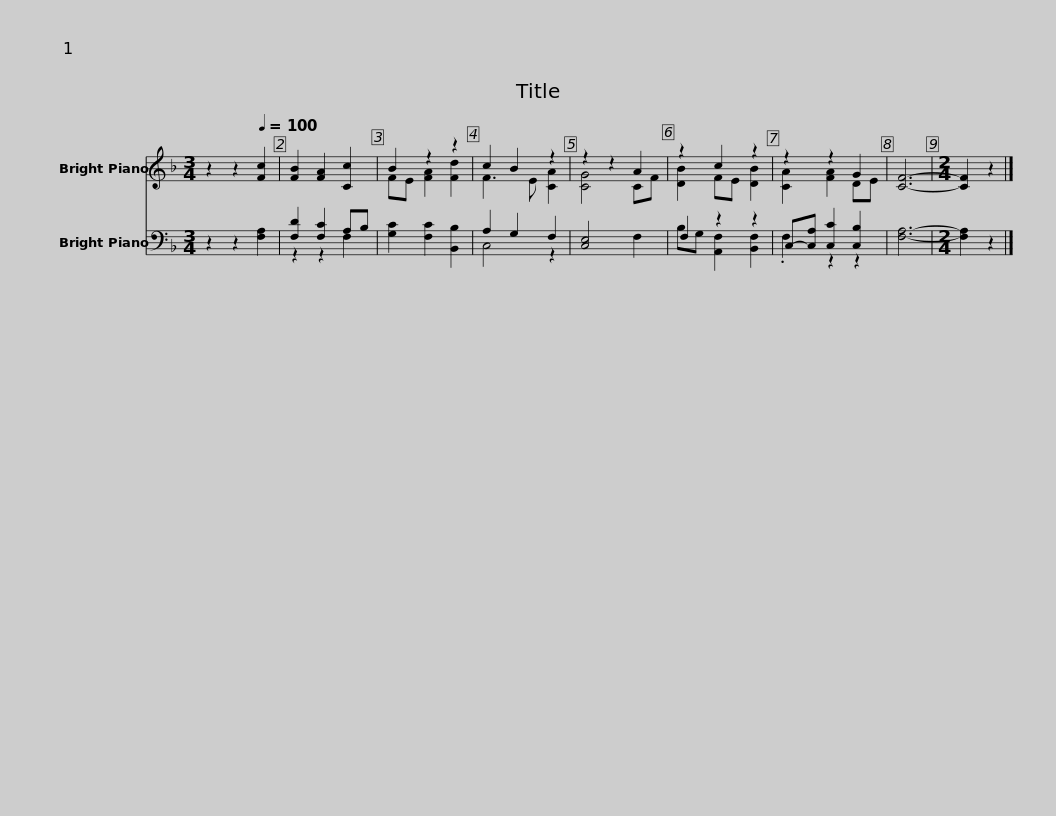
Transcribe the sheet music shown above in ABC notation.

X:1
%%score ( 1 2 ) ( 3 4 )
L:1/8
M:3/4
I:linebreak $
K:F
V:1 treble
V:2 treble
V:3 bass
V:4 bass
V:1
 z2 z2[Q:1/4=100] [Fc]2 | [FB]2 [FA]2 [Cc]2 | B2 z2 z2 | c2 B2 z2 | z2 z2 A2 | %5
 z2 c2 z2 | z2 z2 G2 | [CF]6- |$[M:2/4] [CF]2 z2 |] %9
V:2
 x6 | x6 | FE [FA]2 [Fd]2 | F3 E [CA]2 | [CG]4 CF | %5
 [DB]2 FE [DB]2 | [CA]2 [FA]2 DE | x6 |$[M:2/4] x4 |] %9
V:3
 z2 z2 [F,A,]2 | [F,D]2 [F,C]2 A,B, | [G,C]2 [F,C]2 [B,,B,]2 | A,2 G,2 F,2 | [C,E,]4 F,2 | %5
 F,2 z2 z2 | C,-[C,A,] [C,C]2 [C,B,]2 | [F,A,]6- |$[M:2/4] [F,A,]2 z2 |] %9
V:4
 x6 | z2 z2 F,2 | x6 | C,4 z2 | x6 | %5
 B,G, [A,,F,]2 [B,,F,]2 | .F,2 z2 z2 | x6 |$[M:2/4] x4 |] %9
